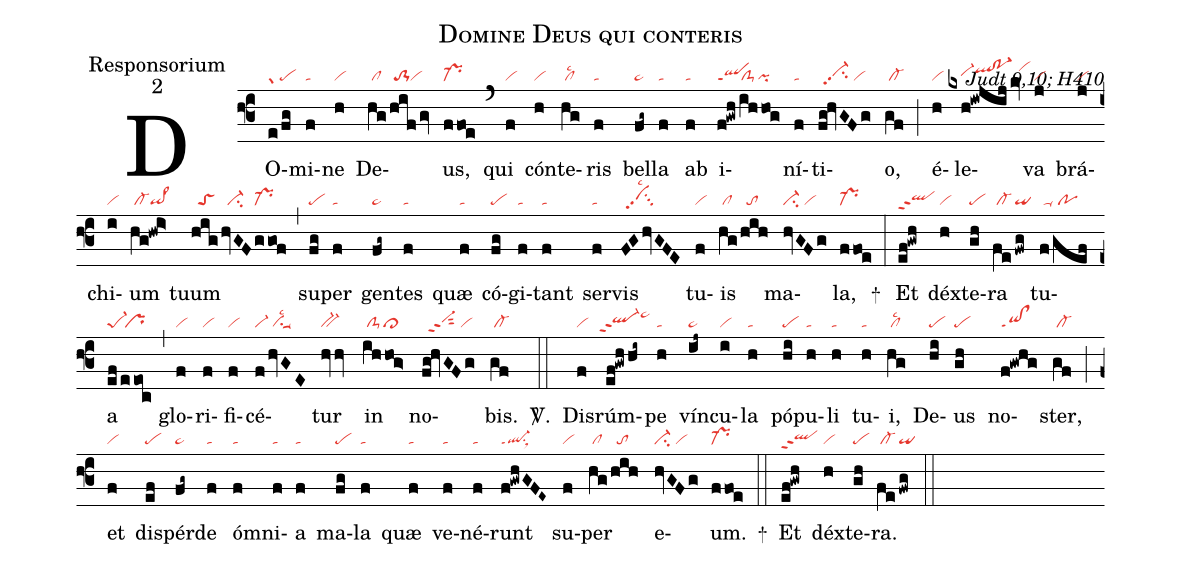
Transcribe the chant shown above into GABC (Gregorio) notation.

name:Domine Deus qui conteris;
office-part:Responsorium;
mode:2;
commentary:Judt 9,10; H410;
nabc-lines:1;
%%
(f3)
DO(e/fg|gr/pe)mi(f|ta)ne(h|vi) De(hg|/cl|/hifgv|/to-1vi)us,(ffoe|pr-) (`)
qui(f|vi) cón(h|vi)te(hg|/cllsc2)ris(f|ta) bel(fg~|pe~)la(f|ta) ab(f|ta) i(f!gwh/ihhog|qlppt1```clS-pi)ní(f|ta)ti(fg!hvGFg|//vi-hhpp2su2/vi)o,(gf|/cl-) (;)
é(h|vi)le(kxh!iwjijkv|////vi-hhqlhi!po-1hi/vihj)va(j|vi) brá(j|vi)chi(i|vi)um(hg!hwi>|/cl-qi>) tuum(hig|//toS|hvGF|//ci-|ggof|pr-) (,)
su(fg|pe)per(f|ta) gen(fg~|pe~)tes(f|ta) quæ(f|ta) có(fg|pe)gi(f|ta)tant(f|ta) ser(f|ta)vis(FGhvGFE|//vihhpp2su3lsc2) tu(f|vi)is(hg|/cl|/hih|//to) ma(hvGFg|vi-su2/vi)la,(ffoe|pr-) +(:)
Et(ef!gwh|qlhhppt2) déx(h|vi)te(gh|pe)ra(fe|/cl-|!fwg|qi) tu(f/gef|/ta-/po)a(ef|pe-1|/eeoc|/pr) (,)
glo(f|vi)ri(f|vi)fi(f|vi)cé(f|vi-|/hvGE|/visu1suu1lsc2)tur(hvv|bv-) in(ih/hog>|/clS-cl>) no(fg!hvGFg|//vi-hhppt2sut2/vi)bis.(gf|/cl-) <sp>V/</sp>.(::)
Dis(f|vi)rúm(ef!gwh/hi~|``ql-hhppt2pe~hj)pe(h|ta) vín(ij~|pe~)cu(i|vi)la(h|ta) pó(hi|pe)pu(h|ta)li(h|ta) tu(h|ta)i,(hg|/cllsc2) De(hi|pe)us(gh|pe) no(f!gwhg|qi!clppt1)ster,(gf|/cl-) (;)
et(f|vi) di(ef|pe)spér(fg~|pe~)de(f|ta) óm(f|ta)ni(f|ta)a(f|ta) ma(fg|pe)la(f|ta) quæ(f|ta) ve(f|ta)né(f|ta)runt(f!gwhGFE~|ql-ppt1su1sux1) su(f|vi)per(hg|/cl|/hih|//to) e(hvGFg|vi-su2/vi)um.(ffoe|pr-) +(::)
Et(ef!gwh|qlhhppt2) déx(h|vi)te(gh|pe)ra.(fe|/cl-|!fwg|qi) (::)
